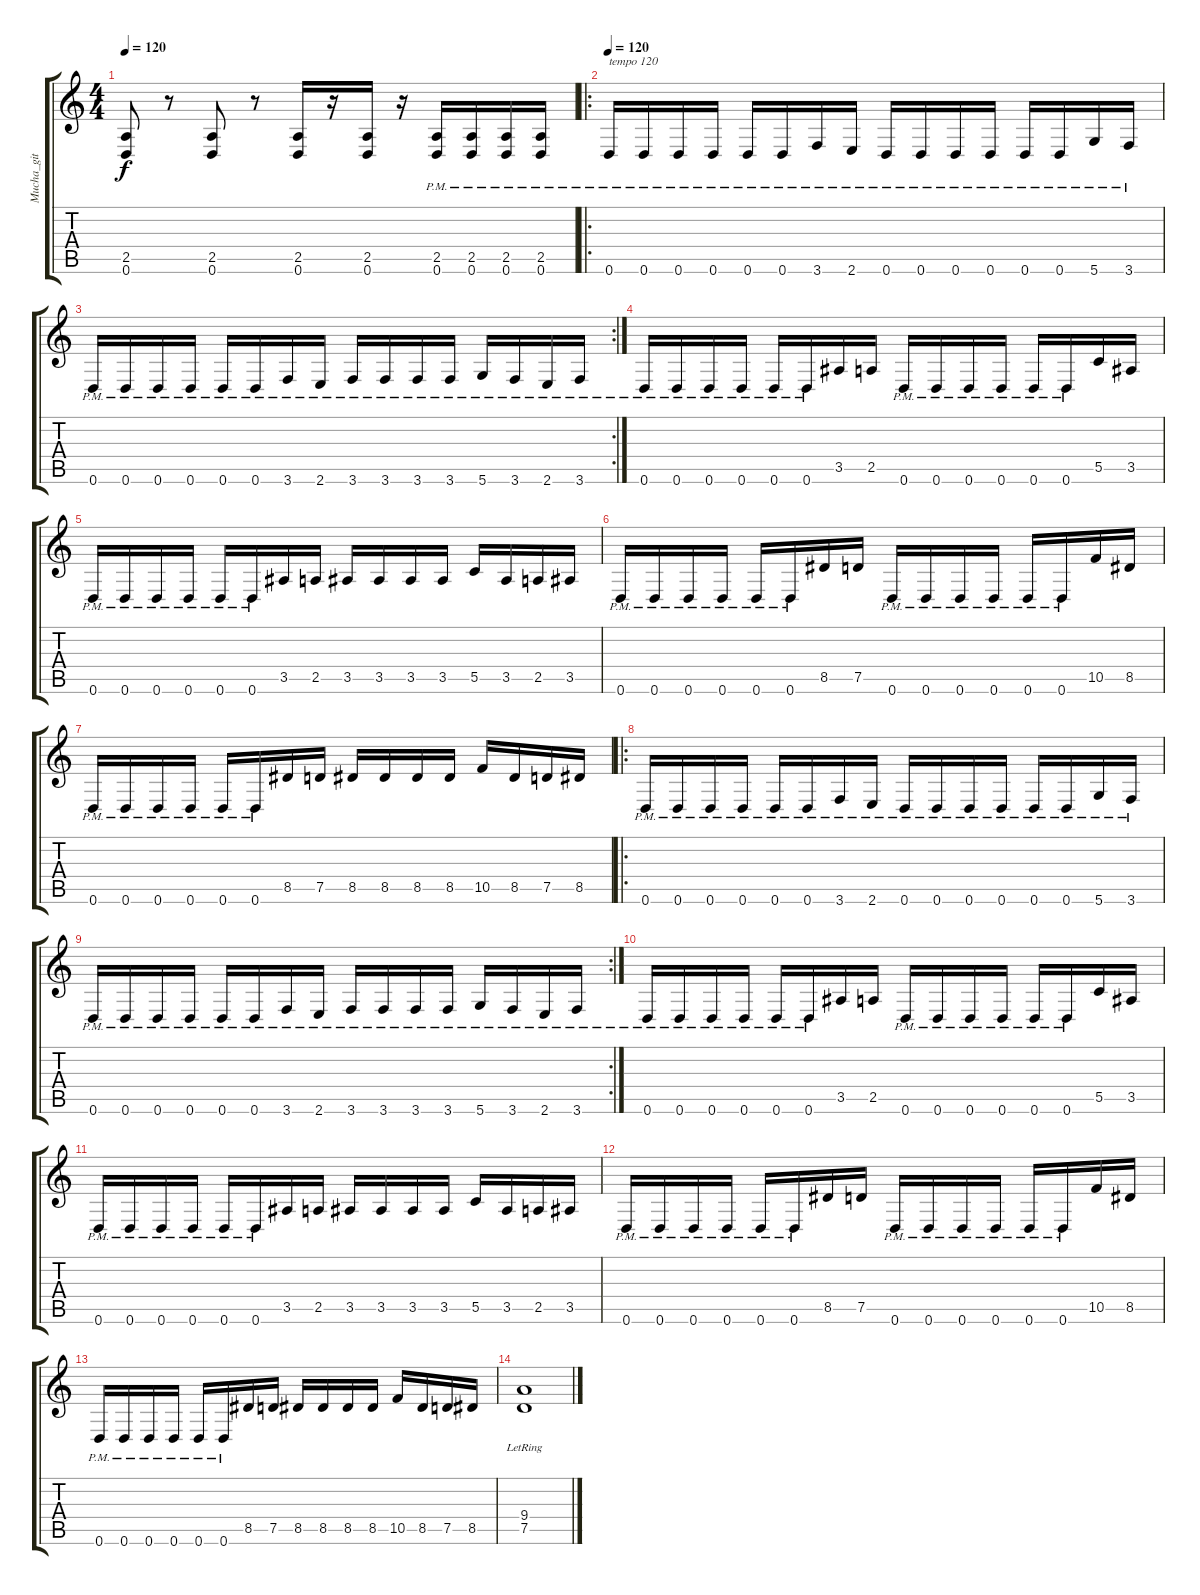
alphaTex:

\track ("Mucha_git" "Mucha_git") {instrument distortionguitar}
\staff {score tabs}
\tuning (D4 A3 F3 C3 G2 D2) {hide}
\ts (4 4)
\tempo 120
\clef g2
\ks c
(2.5 0.6).8{dy f} r.8 (2.5 0.6).8 r.8 (2.5 0.6).16 r.16 (2.5 0.6).16 r.16 (2.5 0.6{pm}).16 (2.5 0.6{pm}).16 (2.5 0.6{pm}).16 (2.5 0.6{pm}).16 |
\ro
\tempo 120
0.6{pm}.16{txt "tempo 120"} 0.6{pm}.16 0.6{pm}.16 0.6{pm}.16 0.6{pm}.16 0.6{pm}.16 3.6{pm}.16 2.6{pm}.16 0.6{pm}.16 0.6{pm}.16 0.6{pm}.16 0.6{pm}.16 0.6{pm}.16 0.6{pm}.16 5.6{pm}.16 3.6{pm}.16 |
\rc 2
0.6{pm}.16 0.6{pm}.16 0.6{pm}.16 0.6{pm}.16 0.6{pm}.16 0.6{pm}.16 3.6{pm}.16 2.6{pm}.16 3.6{pm}.16 3.6{pm}.16 3.6{pm}.16 3.6{pm}.16 5.6{pm}.16 3.6{pm}.16 2.6{pm}.16 3.6{pm}.16 |
0.6{pm}.16 0.6{pm}.16 0.6{pm}.16 0.6{pm}.16 0.6{pm}.16 0.6{pm}.16 3.5.16 2.5.16 0.6{pm}.16 0.6{pm}.16 0.6{pm}.16 0.6{pm}.16 0.6{pm}.16 0.6{pm}.16 5.5.16 3.5.16 |
0.6{pm}.16 0.6{pm}.16 0.6{pm}.16 0.6{pm}.16 0.6{pm}.16 0.6{pm}.16 3.5.16 2.5.16 3.5.16 3.5.16 3.5.16 3.5.16 5.5.16 3.5.16 2.5.16 3.5.16 |
0.6{pm}.16 0.6{pm}.16 0.6{pm}.16 0.6{pm}.16 0.6{pm}.16 0.6{pm}.16 8.5.16 7.5.16 0.6{pm}.16 0.6{pm}.16 0.6{pm}.16 0.6{pm}.16 0.6{pm}.16 0.6{pm}.16 10.5.16 8.5.16 |
0.6{pm}.16 0.6{pm}.16 0.6{pm}.16 0.6{pm}.16 0.6{pm}.16 0.6{pm}.16 8.5.16 7.5.16 8.5.16 8.5.16 8.5.16 8.5.16 10.5.16 8.5.16 7.5.16 8.5.16 |
\ro
0.6{pm}.16 0.6{pm}.16 0.6{pm}.16 0.6{pm}.16 0.6{pm}.16 0.6{pm}.16 3.6{pm}.16 2.6{pm}.16 0.6{pm}.16 0.6{pm}.16 0.6{pm}.16 0.6{pm}.16 0.6{pm}.16 0.6{pm}.16 5.6{pm}.16 3.6{pm}.16 |
\rc 2
0.6{pm}.16 0.6{pm}.16 0.6{pm}.16 0.6{pm}.16 0.6{pm}.16 0.6{pm}.16 3.6{pm}.16 2.6{pm}.16 3.6{pm}.16 3.6{pm}.16 3.6{pm}.16 3.6{pm}.16 5.6{pm}.16 3.6{pm}.16 2.6{pm}.16 3.6{pm}.16 |
0.6{pm}.16 0.6{pm}.16 0.6{pm}.16 0.6{pm}.16 0.6{pm}.16 0.6{pm}.16 3.5.16 2.5.16 0.6{pm}.16 0.6{pm}.16 0.6{pm}.16 0.6{pm}.16 0.6{pm}.16 0.6{pm}.16 5.5.16 3.5.16 |
0.6{pm}.16 0.6{pm}.16 0.6{pm}.16 0.6{pm}.16 0.6{pm}.16 0.6{pm}.16 3.5.16 2.5.16 3.5.16 3.5.16 3.5.16 3.5.16 5.5.16 3.5.16 2.5.16 3.5.16 |
0.6{pm}.16 0.6{pm}.16 0.6{pm}.16 0.6{pm}.16 0.6{pm}.16 0.6{pm}.16 8.5.16 7.5.16 0.6{pm}.16 0.6{pm}.16 0.6{pm}.16 0.6{pm}.16 0.6{pm}.16 0.6{pm}.16 10.5.16 8.5.16 |
0.6{pm}.16 0.6{pm}.16 0.6{pm}.16 0.6{pm}.16 0.6{pm}.16 0.6{pm}.16 8.5.16 7.5.16 8.5.16 8.5.16 8.5.16 8.5.16 10.5.16 8.5.16 7.5.16 8.5.16 |
(9.4{lr} 7.5).1
